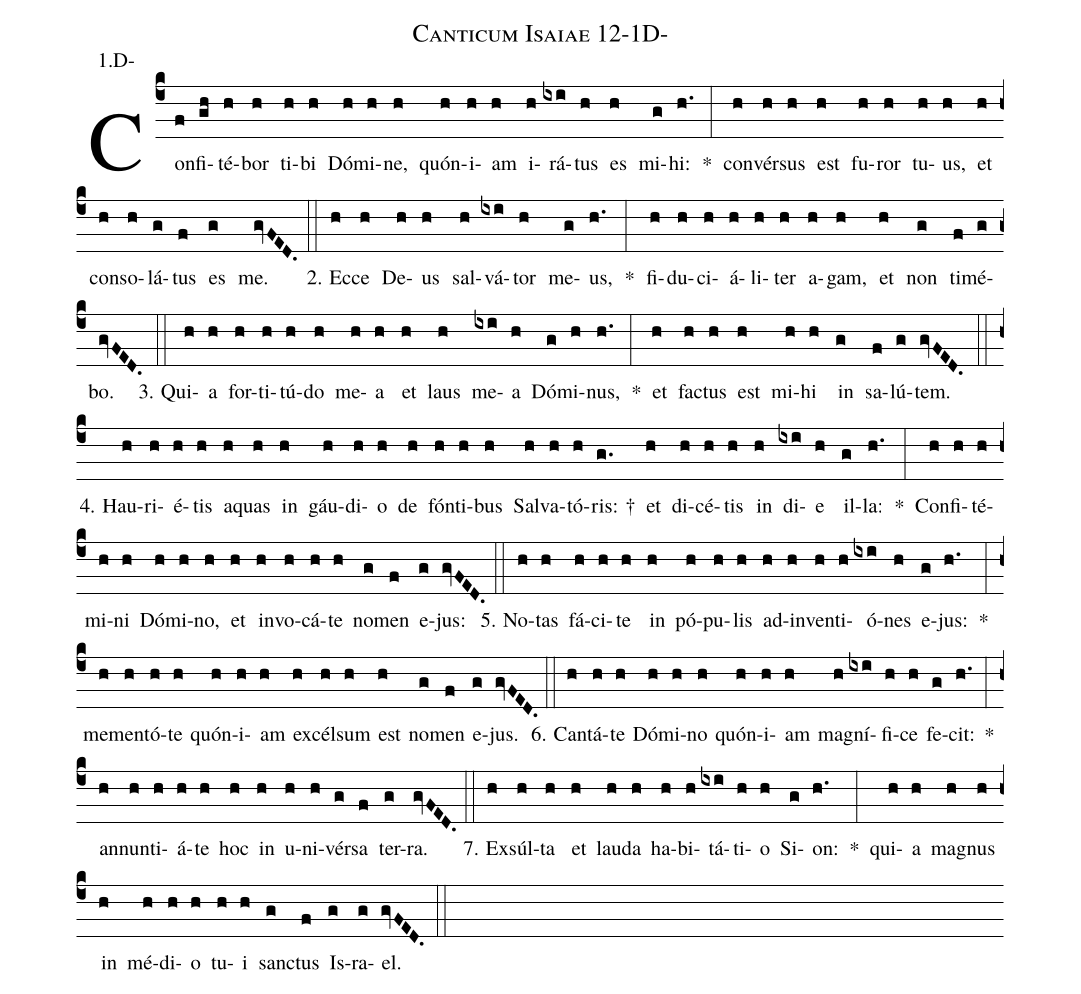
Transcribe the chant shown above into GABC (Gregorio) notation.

name: Canticum Isaiae 12-1D-;
annotation: 1.D-;
%%
(c4)Con(f)fi(gh)té(h)bor(h) ti(h)bi(h) Dó(h)mi(h)ne,(h) quón(h)i(h)am(h) i(h)rá(ixi)tus(h) es(h) mi(g)hi:(h.) *(:) con(h)vér(h)sus(h) est(h) fu(h)ror(h) tu(h)us,(h) et(h) con(h)so(h)lá(g)tus(f) es(g) me.(gvFED.) (::)
2. Ec(h)ce(h) De(h)us(h) sal(h)vá(ixi)tor(h) me(g)us,(h.) *(:) fi(h)du(h)ci(h)á(h)li(h)ter(h) a(h)gam,(h) et(h) non(g) ti(f)mé(g)bo.(gvFED.) (::)
3. Qui(h)a(h) for(h)ti(h)tú(h)do(h) me(h)a(h) et(h) laus(h) me(ixi)a(h) Dó(g)mi(h)nus,(h.) *(:) et(h) fac(h)tus(h) est(h) mi(h)hi(h) in(g) sa(f)lú(g)tem.(gvFED.) (::)
4. Hau(h)ri(h)é(h)tis(h) a(h)quas(h) in(h) gáu(h)di(h)o(h) de(h) fón(h)ti(h)bus(h) Sal(h)va(h)tó(h)ris: †(g.) et(h) di(h)cé(h)tis(h) in(h) di(ixi)e(h) il(g)la:(h.) *(:) Con(h)fi(h)té(h)mi(h)ni(h) Dó(h)mi(h)no,(h) et(h) in(h)vo(h)cá(h)te(h) no(g)men(f) e(g)jus:(gvFED.) (::)
5. No(h)tas(h) fá(h)ci(h)te(h) in(h) pó(h)pu(h)lis(h) ad(h)in(h)ven(h)ti(h)ó(ixi)nes(h) e(g)jus:(h.) *(:) me(h)men(h)tó(h)te(h) quón(h)i(h)am(h) ex(h)cél(h)sum(h) est(h) no(g)men(f) e(g)jus.(gvFED.) (::)
6. Can(h)tá(h)te(h) Dó(h)mi(h)no(h) quón(h)i(h)am(h) ma(h)gní(ixi)fi(h)ce(h) fe(g)cit:(h.) *(:) an(h)nun(h)ti(h)á(h)te(h) hoc(h) in(h) u(h)ni(h)vér(g)sa(f) ter(g)ra.(gvFED.) (::)
7. Ex(h)súl(h)ta(h) et(h) lau(h)da(h) ha(h)bi(h)tá(ixi)ti(h)o(h) Si(g)on:(h.) *(:) qui(h)a(h) ma(h)gnus(h) in(h) mé(h)di(h)o(h) tu(h)i(h) sanc(g)tus(f) Is(g)ra(g)el.(gvFED.) (::)
